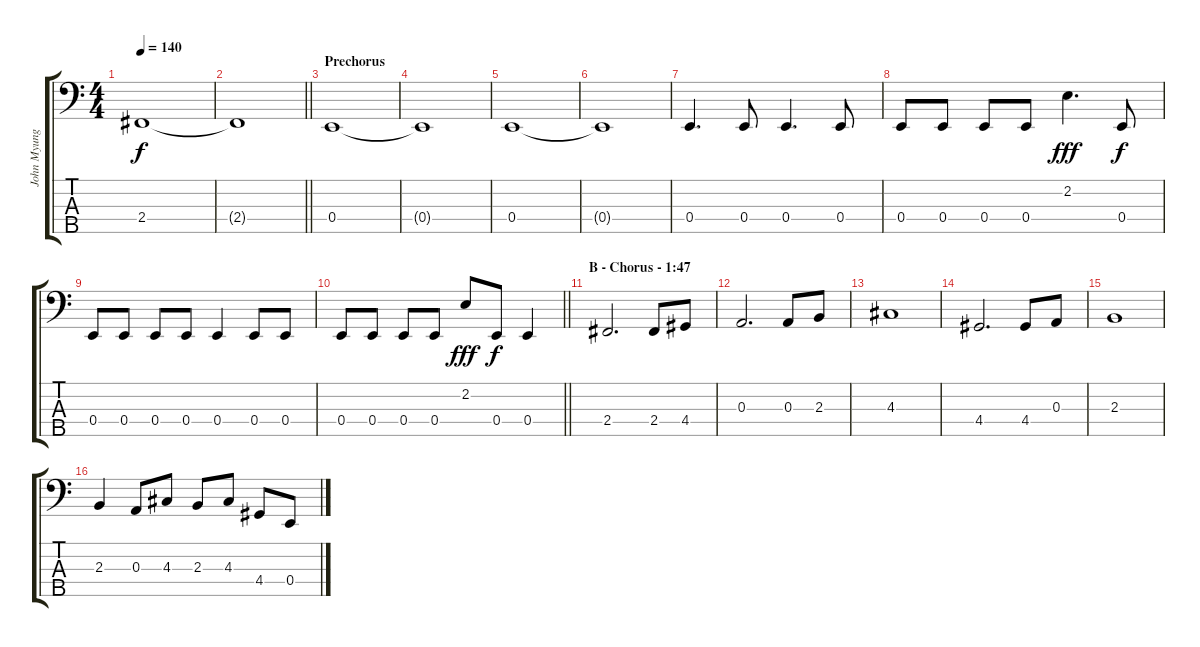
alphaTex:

\track ("John Myung" "John Myung") {instrument electricbassfinger}
\staff {score tabs}
\tuning (G2 D2 A1 E1 B0) {hide}
\ts (4 4)
\tempo 140
\clef f4
\ks c
2.4.1{dy f} |
\barLineRight lightlight
2.4{t}.1 |
\section ("" "Prechorus")
0.4.1 |
0.4{t}.1 |
0.4.1 |
0.4{t}.1 |
0.4.4{d} 0.4.8 0.4.4{d} 0.4.8 |
0.4.8 0.4.8 0.4.8 0.4.8 2.2.4{d dy fff} 0.4.8{dy f} |
0.4.8 0.4.8 0.4.8 0.4.8 0.4.4 0.4.8 0.4.8 |
\barLineRight lightlight
0.4.8 0.4.8 0.4.8 0.4.8 2.2.8{dy fff} 0.4.8{dy f} 0.4.4 |
\section ("" "B - Chorus - 1:47")
2.4.2{d} 2.4.8 4.4.8 |
0.3.2{d} 0.3.8 2.3.8 |
4.3.1 |
4.4.2{d} 4.4.8 0.3.8 |
2.3.1 |
2.3.4 0.3.8 4.3.8 2.3.8 4.3.8 4.4.8 0.4.8
